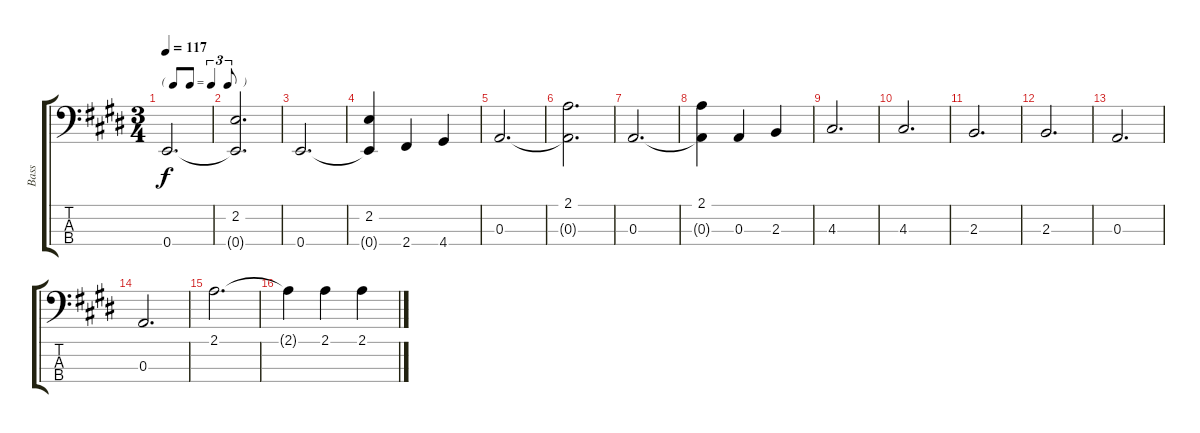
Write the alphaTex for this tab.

\track ("Bass" "Bass") {instrument electricbassfinger}
\staff {score tabs}
\tuning (G2 D2 A1 E1) {hide}
\ts (3 4)
\tf triplet8th
\tempo 117
\clef f4
\ks e
0.4.2{d dy f} |
(2.2 0.4{t}).2{d} |
0.4.2{d} |
(2.2 0.4{t}).4 2.4.4 4.4.4 |
0.3.2{d} |
(2.1 0.3{t}).2{d} |
0.3.2{d} |
(2.1 0.3{t}).4 0.3.4 2.3.4 |
4.3.2{d} |
4.3.2{d} |
2.3.2{d} |
2.3.2{d} |
0.3.2{d} |
0.3.2{d} |
2.1.2{d} |
2.1{t}.4 2.1.4 2.1.4
